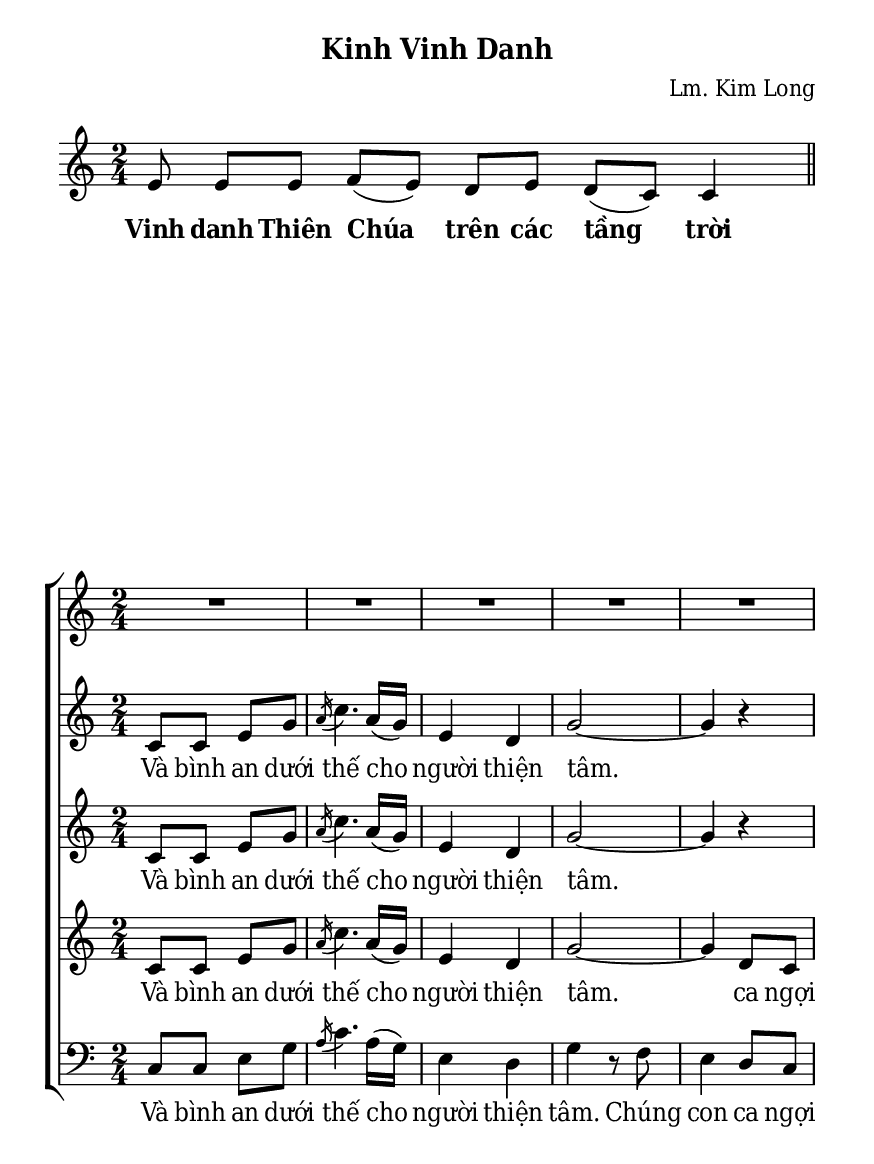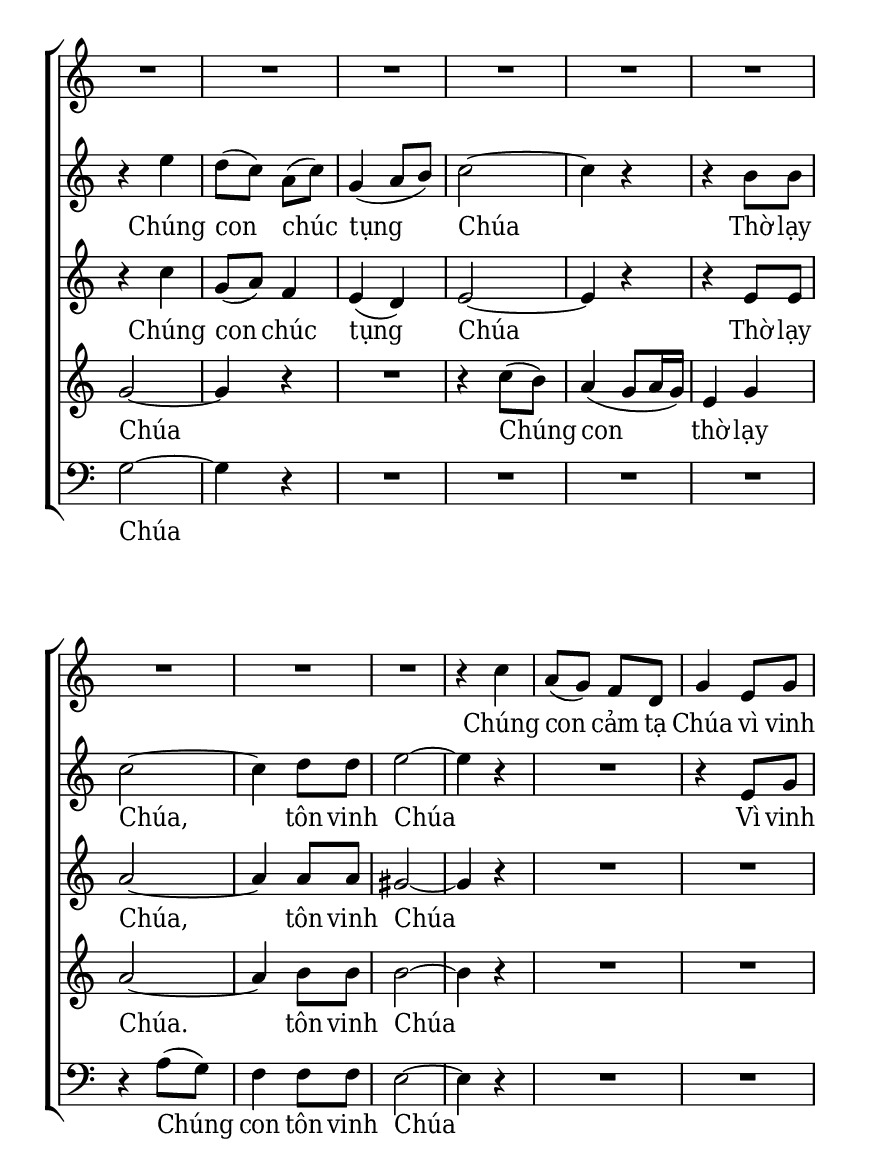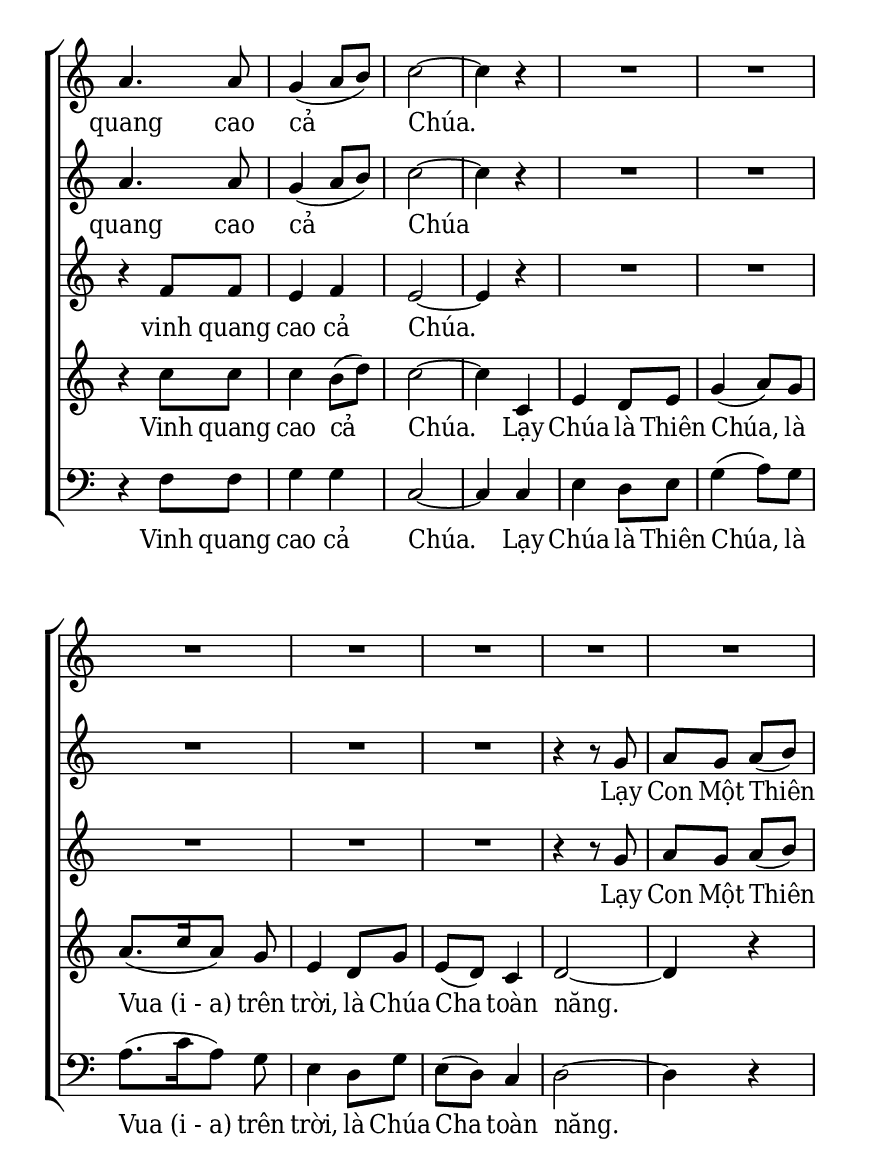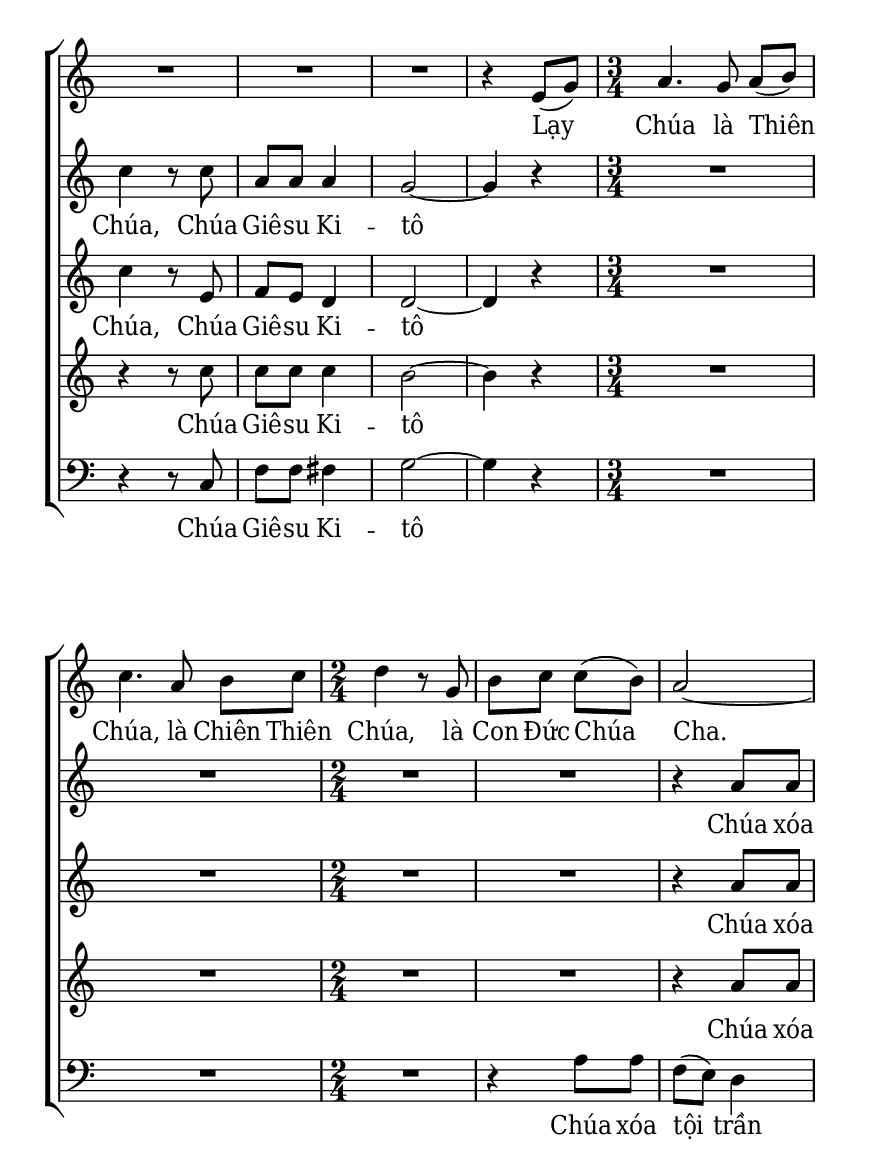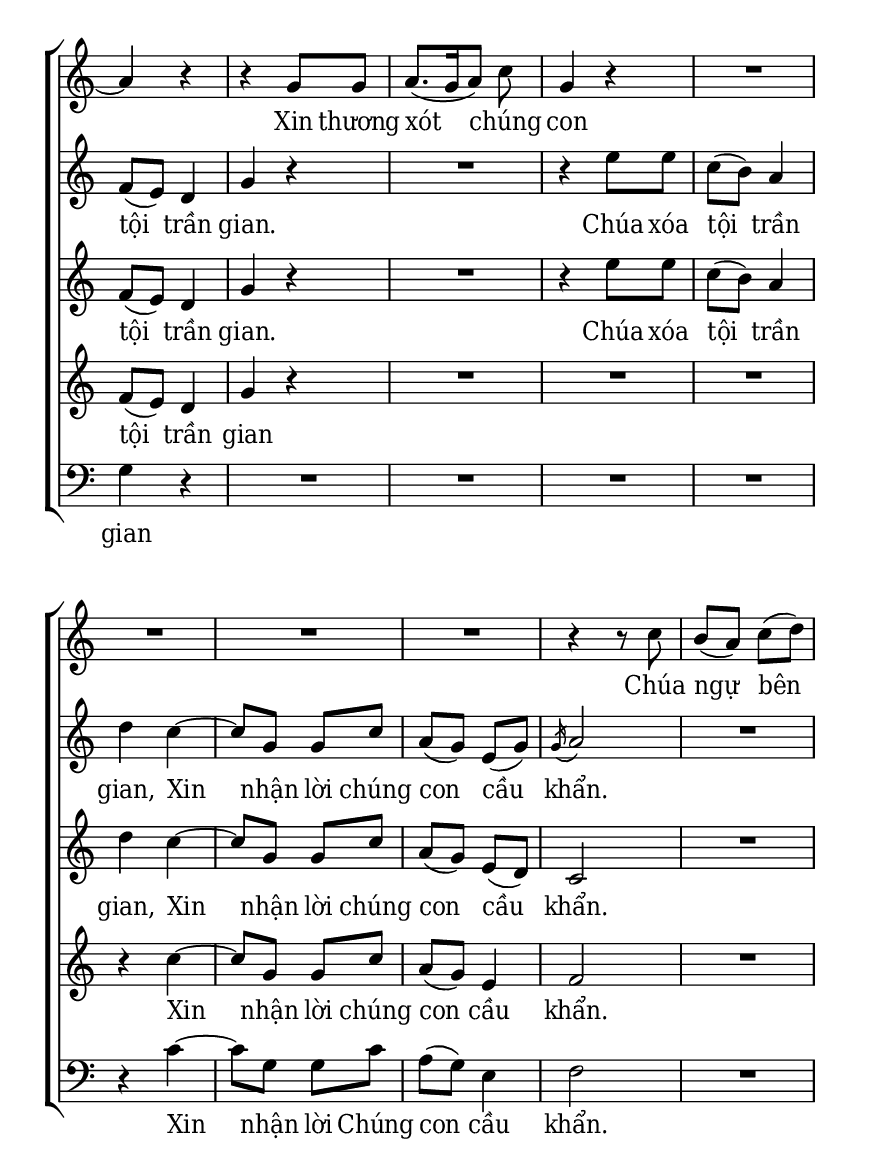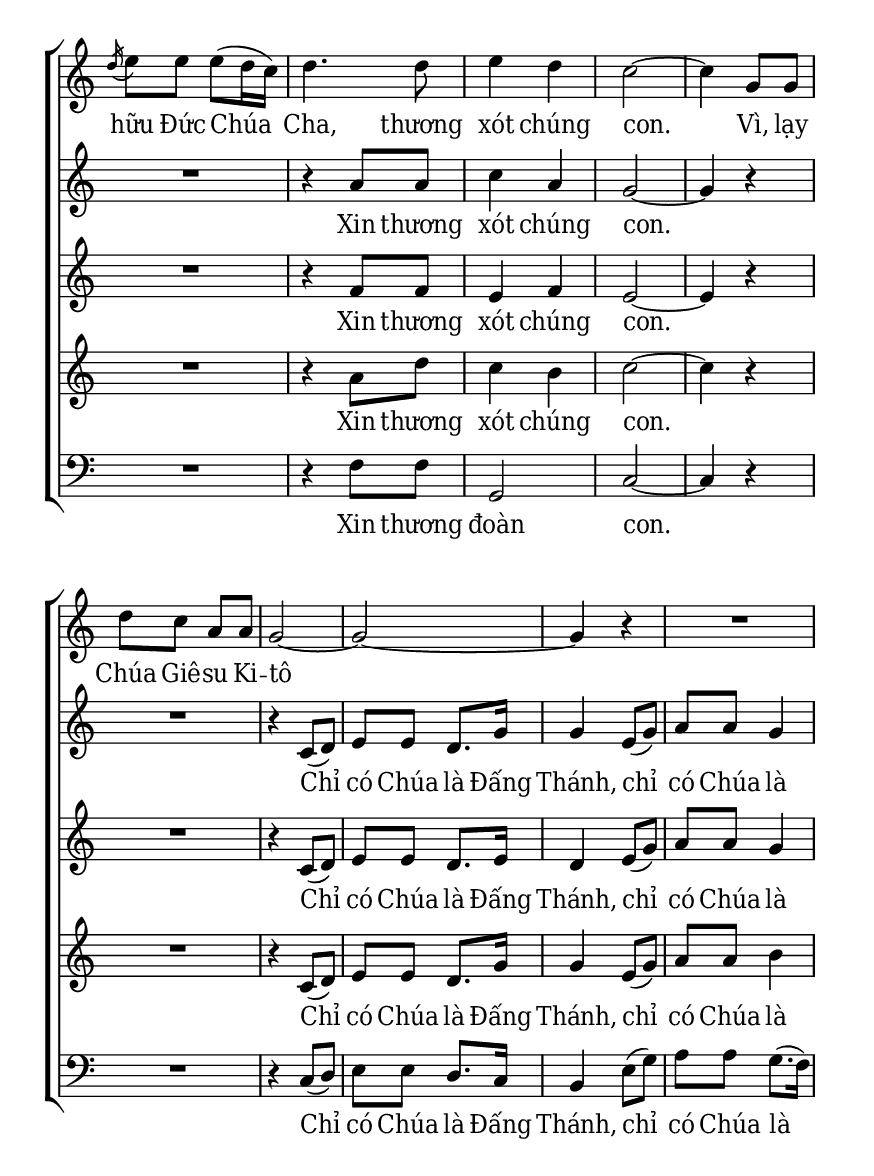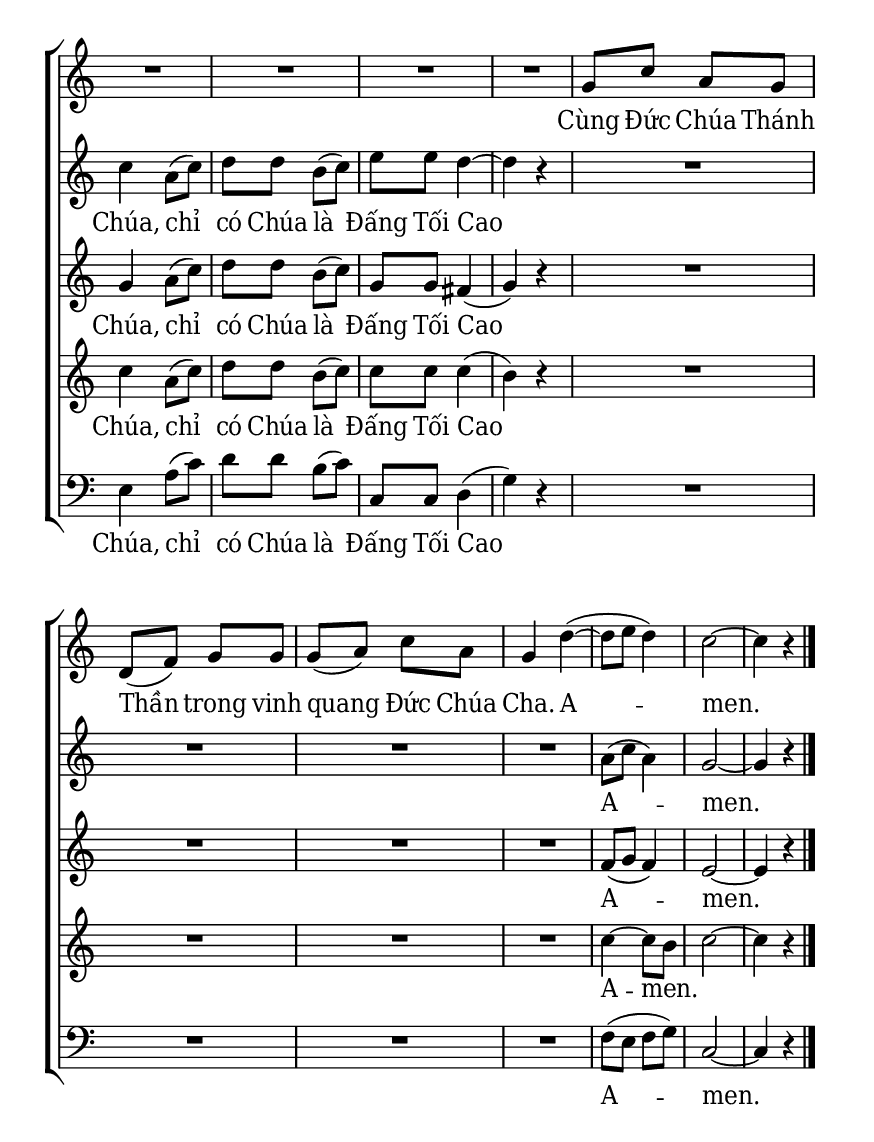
% Cài đặt chung
\version "2.22.1"
\include "english.ly"

\header {
  subtitle = \markup { \huge \bold "Kinh Vinh Danh" }
  composer = "Lm. Kim Long"
  %arranger = " "
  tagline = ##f
}

% Nhạc điệp khúc
nhacDiepKhucXuong = \relative c' {
  \override Score.BarLine.break-visibility = ##(#f #f #f)
  \partial 4. e8 e e f (e) d e d (c) c4
  \override Score.BarLine.break-visibility = ##(#t #t #t)
  \bar "||"
}

nhacDiepKhucChuTe = \relative c' {
  R2*14
  r4 c' |
  a8 (g) f d |
  g4 e8 g |
  a4. a8 |
  g4 (a8 b) |
  c2 ~ |
  c4 r |
  R2*10
  r4 e,8 (g) |
  \time 3/4
  a4. g8 a ([b]) |
  c4. a8 b [c] |
  \time 2/4
  d4 r8 g, |
  b c c (b) |
  a2 ~ |
  a4 r |
  r g8 g |
  a8. _([g16 a8]) c |
  g4 r |
  R2*4
  r4 r8 c |
  b (a) c (d) |
  \slashedGrace { d16 ( } e8) e e (d16 c) |
  d4. d8 |
  e4 d |
  c2 ~ |
  c4 g8 g |
  d' c a a |
  g2 ~ |
  g ~ |
  g4 r |
  R2*5
  g8 c a g |
  d (f) g g |
  g (a) c a |
  g4 d' ~ ( |
  d8 e d4) |
  c2 ~ |
  c4 r \bar "|."
}

nhacDiepKhucSop = \relative c' {
  c8 c e g |
  \slashedGrace { a16 ( } c4.) a16 (g) |
  e4 d |
  g2 ~ |
  g4 r |
  r e' |
  d8 (c) a (c) |
  g4 (a8 b) |
  c2 ~ |
  c4 r |
  r b8 b |
  c2 ~ |
  c4 d8 d |
  e2 ~ |
  e4 r |
  R2
  r4 e,8 g |
  a4. a8 |
  g4 (a8 b) |
  c2 ~ |
  c4 r |
  R2*5
  r4 r8 g |
  a g a (b) |
  c4 r8 c |
  a a a4 |
  g2 ~ |
  g4 r 
  \time 3/4|
  R2.*2
  \time 2/4
  R2*2
  r4 a8 a |
  f (e) d4 |
  g4 r |
  R2
  r4 e'8 e |
  c (b) a4 |
  d c ~ |
  c8 g g c |
  a (g) e (g) |
  \slashedGrace { g16 ( } a2) |
  R2*2
  r4 a8 a |
  c4 a |
  g2 ~ |
  g4 r |
  R2
  r4 c,8 (d) |
  e e d8. g16 |
  g4 e8 (g) |
  a a g4 |
  c a8 (c) |
  d d b (c) |
  e e d4 ~ |
  d r |
  R2*4
  a8 (c \once \stemDown a4) |
  g2 ~ |
  g4 r
}

nhacDiepKhucAlto = \relative c' {
  c8 c e g |
  \slashedGrace { a16 ( } c4.) a16 (g) |
  e4 d |
  g2 ~ |
  g4 r |
  r c |
  g8 (a) f4 |
  e (d) |
  e2 ~ |
  e4 r |
  r e8 e |
  a2 ~ |
  a4 a8 a |
  gs2 ~ |
  gs4 r |
  R2
  R2
  r4 f8 f |
  e4 f |
  e2 ~ |
  e4 r |
  R2*5
  r4 r8 g |
  a g a (b) |
  c4 r8 e, |
  f e d4 |
  d2 ~ |
  d4 r 
  \time 3/4|
  R2.*2
  \time 2/4
  R2*2
  r4 a'8 a |
  f (e) d4 |
  g4 r |
  R2
  r4 e'8 e |
  c (b) a4 |
  d c ~ |
  c8 g g c |
  a (g) e (d) |
  c2 |
  R2*2
  r4 f8 f |
  e4 f |
  e2 ~ |
  e4 r |
  R2
  r4 c8 (d) |
  e e d8. e16 |
  d4 e8 (g) |
  a a g4 |
  g4 a8 (c) |
  d d b (c) |
  g g fs4 ( |
  g) r |
  R2*4
  f8 (g f4) |
  e2 ~ |
  e4 r
}

nhacDiepKhucTenor = \relative c' {
  c8 c e g |
  \slashedGrace { a16 ( } c4.) a16 (g) |
  e4 d |
  g2 ~ |
  g4 d8 c |
  g'2 ~ |
  g4 r |
  R2
  r4 c8 (b) |
  a4 (g8 a16 g) |
  e4 g |
  a2 ~ |
  a4 b8 b |
  b2 ~ |
  b4 r |
  R2*2
  r4 c8 c |
  c4 b8 (d) |
  c2 ~ |
  c4 c, |
  e4 d8 e |
  g4 (a8) g |
  a8. ([c16 a8]) g |
  e4 d8 g |
  e8 (d) c4 |
  d2 ~ |
  d4 r |
  r r8 c' |
  c c c4 |
  b2 ~ |
  b4 r |
  R2.*2
  R2*2
  r4 a8 a f (e) d4 |
  g4 r |
  R2*3
  r4 c ~ |
  c8 g g c |
  a (g) e4 |
  f2 |
  R2*2
  r4 a8 d |
  c4 b |
  c2 ~ |
  c4 r |
  R2
  r4 c,8 (d) |
  e e d8. g16 |
  g4 e8 (g) |
  a a b4 |
  c a8 (c) |
  d d b (c) |
  c c c4 ( |
  b) r |
  R2*4
  c4 ~ c8 b |
  c2 ~ |
  c4 r
}

nhacDiepKhucBas = \relative c {
  c8 c e g |
  \slashedGrace { a16 ( } c4.) a16 (g) |
  e4 d |
  g4 r8 f |
  e4 d8 c |
  g'2 ~ |
  g4 r
  R2
  R2*3
  r4 a8 (g) |
  f4 f8 f |
  e2 ~ |
  e4 r |
  R2*2
  r4 f8 f |
  g4 g |
  c,2 ~ |
  c4 c |
  e d8 e |
  g4 (a8) g |
  a8. ([c16 a8]) g |
  e4 d8 g |
  e (d) c4 |
  d2 ~ |
  d4 r |
  r r8 c |
  f f fs4 |
  g2 ~ |
  g4 r |
  R2.*2
  R2
  r4 a8 a |
  f (e) d4 |
  g r |
  R2*4
  r4 c ~ |
  c8 g g c |
  a (g) e4 |
  f2 |
  R2*2
  r4 f8 f |
  g,2 |
  c2 ~ |
  c4 r |
  R2
  r4 c8 (d) |
  e e d8. c16 |
  b4 e8 (g) |
  a a g8. (f16) |
  e4 a8 (c) |
  d d b (c) |
  c, c d4 ( |
  g) r |
  R2*4
  f8 (e f g) |
  c,2 ~ |
  c4 r
}

% Lời điệp khúc
loiDiepKhucXuong = \lyricmode {
  \override Lyrics.LyricText.font-series = #'bold
  Vinh danh Thiên Chúa trên các tầng trời
}

loiDiepKhucChuTe = \lyricmode {
  Chúng con cảm tạ Chúa vì vinh quang cao cả Chúa.
  Lạy Chúa là Thiên Chúa, là Chiên Thiên Chúa,
  là Con Đức Chúa Cha.
  Xin thương xót chúng con
  Chúa ngự bên hữu Đức Chúa Cha,
  thương xót chúng con.
  Vì, lạy Chúa Giê -- su Ki -- tô
  Cùng Đức Chúa Thánh Thần
  trong vinh quang Đức Chúa Cha.
  A -- men.
}

loiDiepKhucSop = \lyricmode {
  Và bình an dưới thế cho người thiện tâm.
  Chúng con chúc tụng Chúa
  Thờ lạy Chúa, tôn vinh Chúa
  Vì vinh quang cao cả Chúa
  Lạy Con Một Thiên Chúa, Chúa Giê -- su Ki -- tô
  Chúa xóa tội trần gian.
  Chúa xóa tội trần gian,
  Xin nhận lời chúng con cầu khẩn.
  Xin thương xót chúng con.
  Chỉ có Chúa là Đấng Thánh,
  chỉ có Chúa là Chúa,
  chỉ có Chúa là Đấng Tối Cao
  A -- men.
}

loiDiepKhucAlto = \lyricmode {
  Và bình an dưới thế cho người thiện tâm.
  Chúng con chúc tụng Chúa
  Thờ lạy Chúa, tôn vinh Chúa
  vinh quang cao cả Chúa.
  Lạy Con Một Thiên Chúa, Chúa Giê -- su Ki -- tô
  Chúa xóa tội trần gian.
  Chúa xóa tội trần gian,
  Xin nhận lời chúng con cầu khẩn.
  Xin thương xót chúng con.
  Chỉ có Chúa là Đấng Thánh,
  chỉ có Chúa là Chúa, chỉ có Chúa là Đấng Tối Cao
  A -- men.
}

loiDiepKhucTenor = \lyricmode {
  Và bình an dưới thế cho người thiện tâm.
  ca ngợi Chúa
  Chúng con thờ lạy Chúa.
  tôn vinh Chúa
  Vinh quang cao cả Chúa.
  Lạy Chúa là Thiên Chúa, là "Vua (i - a)" trên trời,
  là Chúa Cha toàn năng.
  Chúa Giê -- su Ki -- tô
  Chúa xóa tội trần gian
  Xin nhận lời chúng con cầu khẩn.
  Xin thương xót chúng con.
  Chỉ có Chúa là Đấng Thánh, chỉ có Chúa là Chúa,
  chỉ có Chúa là Đấng Tối Cao
  A -- men.
}

loiDiepKhucBas = \lyricmode {
  Và bình an dưới thế cho người thiện tâm.
  Chúng con ca ngợi Chúa
  Chúng con tôn vinh Chúa
  Vinh quang cao cả Chúa.
  Lạy Chúa là Thiên Chúa, là "Vua (i - a)" trên trời,
  là Chúa Cha toàn năng.
  Chúa Giê -- su Ki -- tô
  Chúa xóa tội trần gian
  Xin nhận lời Chúng con cầu khẩn.
  Xin thương đoàn con.
  Chỉ có Chúa là Đấng Thánh,
  chỉ có Chúa là Chúa, chỉ có Chúa là Đấng Tối Cao
  A -- men.
}

% Dàn trang
\paper {
  #(set-paper-size "a5")
  top-margin = 10\mm
  bottom-margin = 10\mm
  left-margin = 10\mm
  right-margin = 10\mm
  indent = #0
  #(define fonts
	 (make-pango-font-tree "Deja Vu Serif Condensed"
	 		       "Deja Vu Serif Condensed"
			       "Deja Vu Serif Condensed"
			       (/ 20 20)))
  print-page-number = ##f
  page-count = 7
}

TongNhip = {
  \key c \major \time 2/4
  \set Timing.beamExceptions = #'()
  \set Timing.baseMoment = #(ly:make-moment 1/4)
}

\score {
  \new ChoirStaff <<
    \new Staff <<
        \clef treble
        \new Voice = xuong {
          \TongNhip \nhacDiepKhucXuong
        }
        \new Lyrics \lyricsto xuong \loiDiepKhucXuong
    >>
  >>
  \layout {
    ragged-right = ##f
  }
}

\score {
  \new ChoirStaff <<
    \new Staff <<
        \clef treble
        \new Voice = chuTe {
          \TongNhip \nhacDiepKhucChuTe
        }
        \new Lyrics \lyricsto chuTe \loiDiepKhucChuTe
    >>
    \new Staff <<
        \clef treble
        \new Voice = beSop {
          \TongNhip \nhacDiepKhucSop
        }
        \new Lyrics \lyricsto beSop \loiDiepKhucSop
    >>
    \new Staff <<
        \clef treble
        \new Voice = beAlto {
          \TongNhip \nhacDiepKhucAlto
        }
        \new Lyrics \lyricsto beAlto \loiDiepKhucAlto
    >>
    \new Staff <<
        \clef treble
        \new Voice = beTenor {
          \TongNhip \nhacDiepKhucTenor
        }
        \new Lyrics \lyricsto beTenor \loiDiepKhucTenor
    >>
    \new Staff <<
        \clef bass
        \new Voice = beBas {
          \TongNhip \nhacDiepKhucBas
        }
        \new Lyrics \lyricsto beBas \loiDiepKhucBas
    >>
  >>
  \layout {
    %\override Lyrics.LyricSpace.minimum-distance = #0.6
    \override Score.BarNumber.break-visibility = ##(#f #f #f)
    \override Score.SpacingSpanner.uniform-stretching = ##t
  }
}
